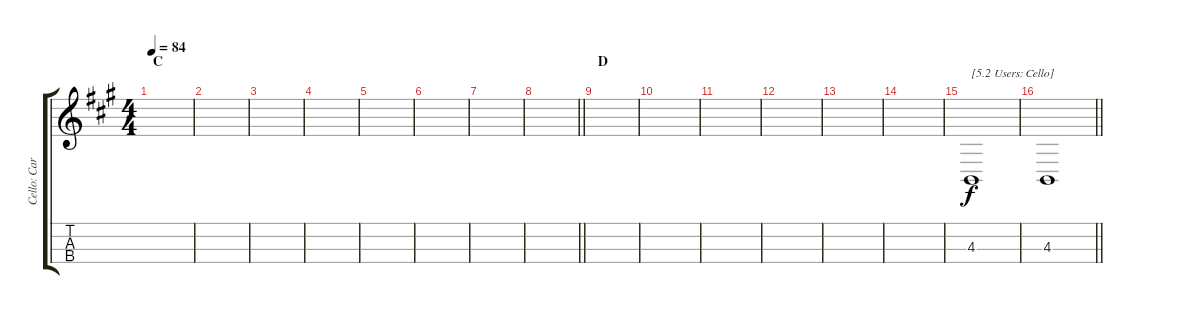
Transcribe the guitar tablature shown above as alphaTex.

\track ("Cello: Caroline Dale" "Cello: Car") {instrument cello}
\staff {score tabs}
\tuning (A3 D3 G2 C2) {hide}
\ts (4 4)
\section ("" "C")
\tempo 84
\clef g2
\ks a
|
|
|
|
|
|
|
\barLineRight lightlight
|
\section ("" "D")
|
|
|
|
|
|
4.3.1{txt "[5.2 Users: Cello]" volume 3} |
\barLineRight lightlight
4.3.1{volume 11}
